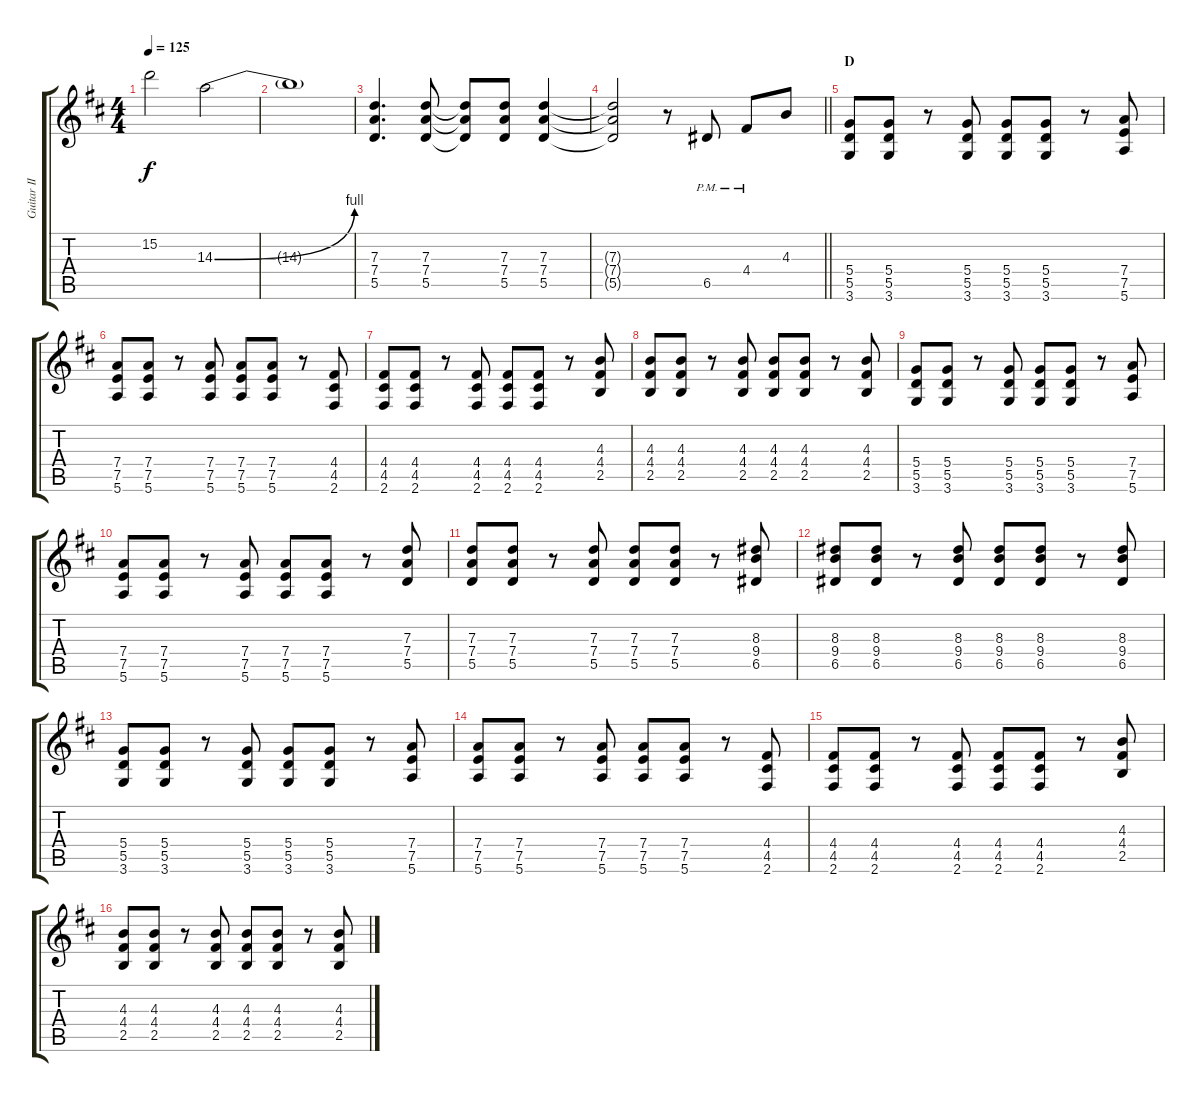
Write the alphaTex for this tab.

\track ("Guitar II" "Guitar II") {instrument overdrivenguitar}
\staff {score tabs}
\tuning (E4 B3 G3 D3 A2 E2) {hide}
\ts (4 4)
\tempo 125
\clef g2
\ks d
15.2{t}.2{dy f} 14.3{be (bend 0 0 60 4)}.2 |
14.3{t}.1 |
(7.3 7.4 5.5).4{d} (7.3 7.4 5.5).8 (7.3{t} 7.4{t} 5.5{t}).8 (7.3 7.4 5.5).8 (7.3 7.4 5.5).4 |
\barLineRight lightlight
(7.3{t} 7.4{t} 5.5{t}).2 r.8 6.5{pm}.8 4.4{pm}.8 4.3.8 |
\section ("" "D")
(5.4 5.5 3.6).8 (5.4 5.5 3.6).8 r.8 (5.4 5.5 3.6).8 (5.4 5.5 3.6).8 (5.4 5.5 3.6).8 r.8 (7.4 7.5 5.6).8 |
(7.4 7.5 5.6).8 (7.4 7.5 5.6).8 r.8 (7.4 7.5 5.6).8 (7.4 7.5 5.6).8 (7.4 7.5 5.6).8 r.8 (4.4 4.5 2.6).8 |
(4.4 4.5 2.6).8 (4.4 4.5 2.6).8 r.8 (4.4 4.5 2.6).8 (4.4 4.5 2.6).8 (4.4 4.5 2.6).8 r.8 (4.3 4.4 2.5).8 |
(4.3 4.4 2.5).8 (4.3 4.4 2.5).8 r.8 (4.3 4.4 2.5).8 (4.3 4.4 2.5).8 (4.3 4.4 2.5).8 r.8 (4.3 4.4 2.5).8 |
(5.4 5.5 3.6).8 (5.4 5.5 3.6).8 r.8 (5.4 5.5 3.6).8 (5.4 5.5 3.6).8 (5.4 5.5 3.6).8 r.8 (7.4 7.5 5.6).8 |
(7.4 7.5 5.6).8 (7.4 7.5 5.6).8 r.8 (7.4 7.5 5.6).8 (7.4 7.5 5.6).8 (7.4 7.5 5.6).8 r.8 (7.3 7.4 5.5).8 |
(7.3 7.4 5.5).8 (7.3 7.4 5.5).8 r.8 (7.3 7.4 5.5).8 (7.3 7.4 5.5).8 (7.3 7.4 5.5).8 r.8 (8.3 9.4 6.5).8 |
(8.3 9.4 6.5).8 (8.3 9.4 6.5).8 r.8 (8.3 9.4 6.5).8 (8.3 9.4 6.5).8 (8.3 9.4 6.5).8 r.8 (8.3 9.4 6.5).8 |
(5.4 5.5 3.6).8 (5.4 5.5 3.6).8 r.8 (5.4 5.5 3.6).8 (5.4 5.5 3.6).8 (5.4 5.5 3.6).8 r.8 (7.4 7.5 5.6).8 |
(7.4 7.5 5.6).8 (7.4 7.5 5.6).8 r.8 (7.4 7.5 5.6).8 (7.4 7.5 5.6).8 (7.4 7.5 5.6).8 r.8 (4.4 4.5 2.6).8 |
(4.4 4.5 2.6).8 (4.4 4.5 2.6).8 r.8 (4.4 4.5 2.6).8 (4.4 4.5 2.6).8 (4.4 4.5 2.6).8 r.8 (4.3 4.4 2.5).8 |
(4.3 4.4 2.5).8 (4.3 4.4 2.5).8 r.8 (4.3 4.4 2.5).8 (4.3 4.4 2.5).8 (4.3 4.4 2.5).8 r.8 (4.3 4.4 2.5).8
